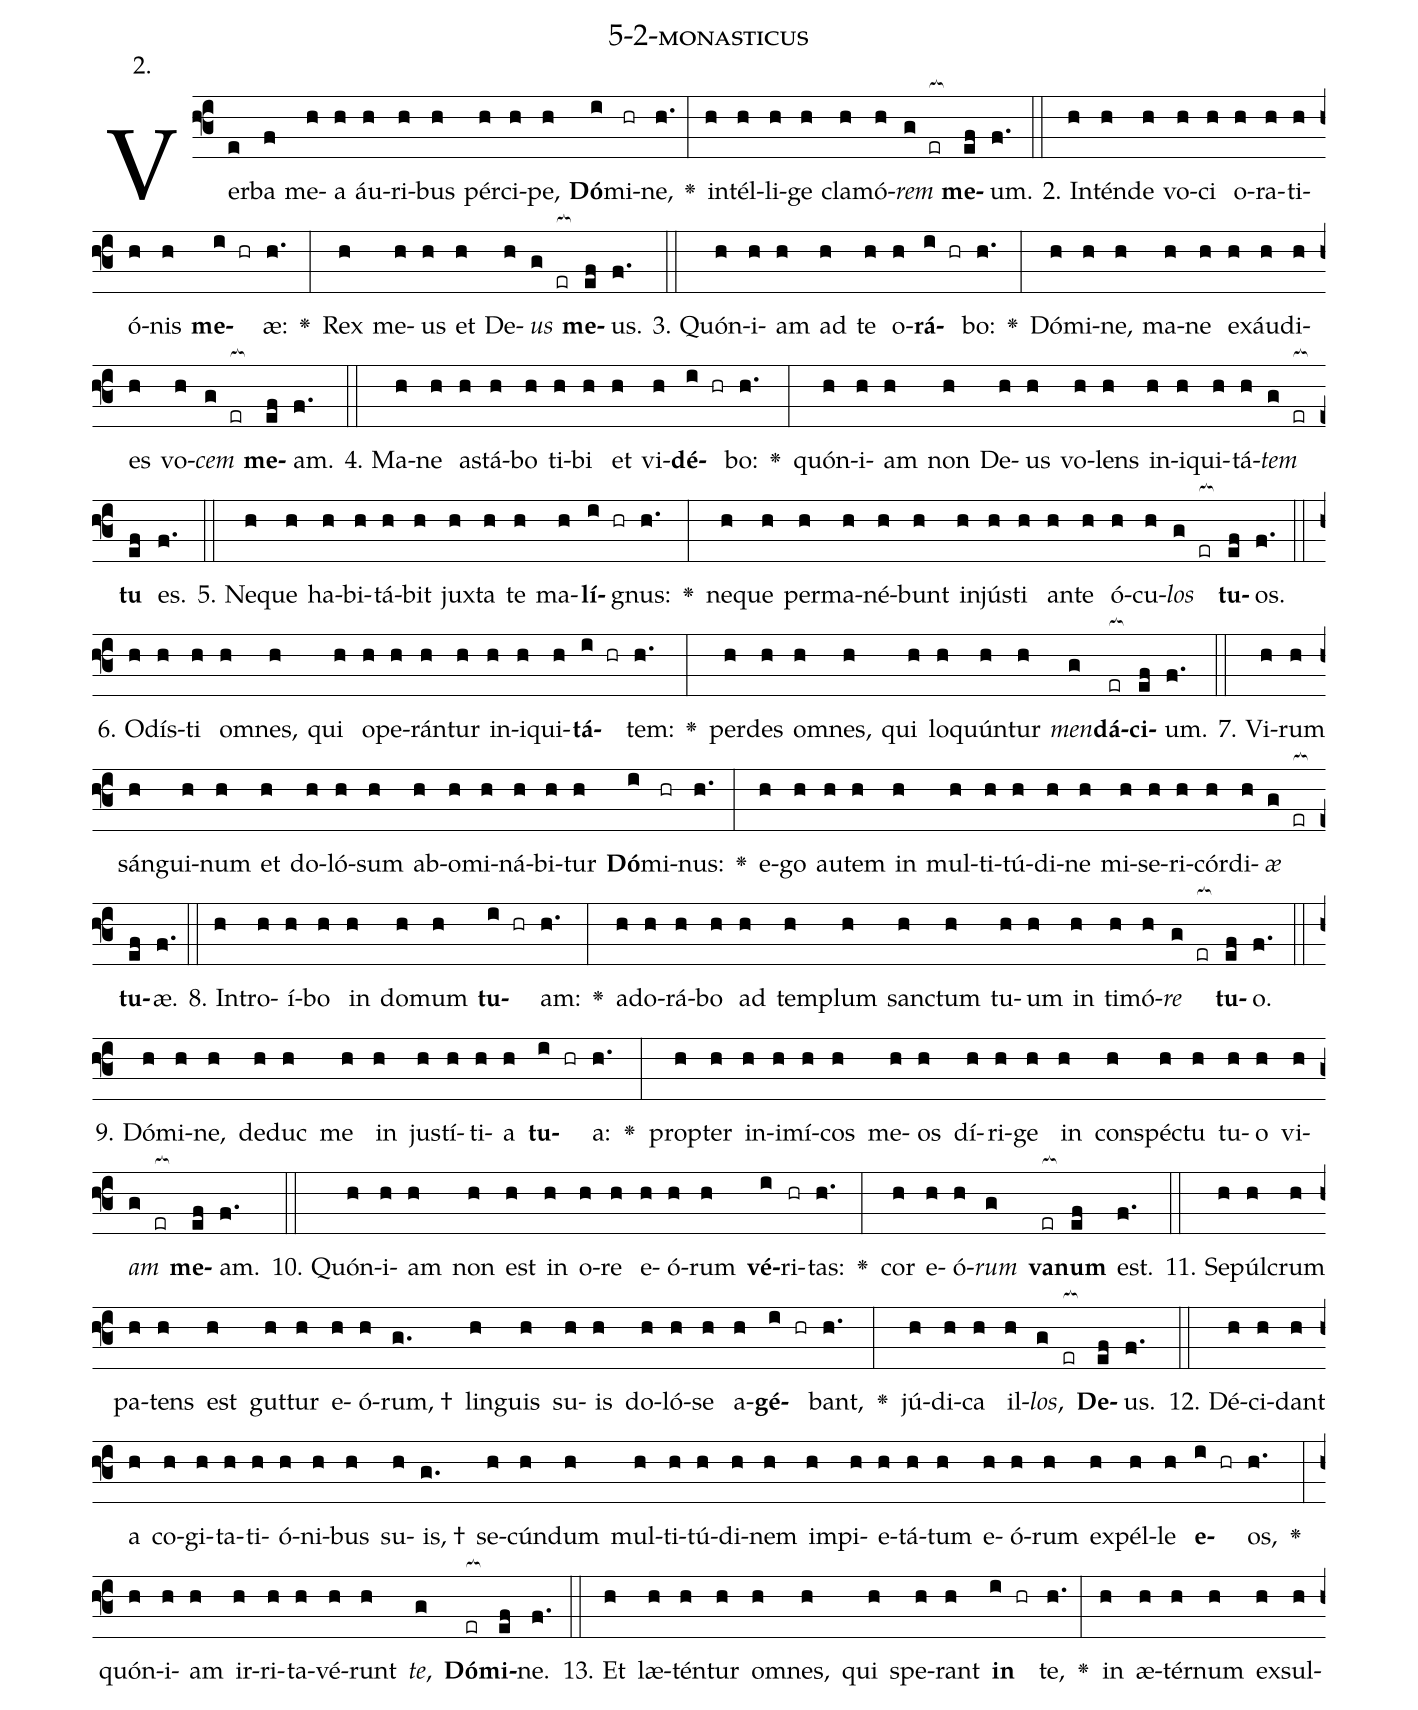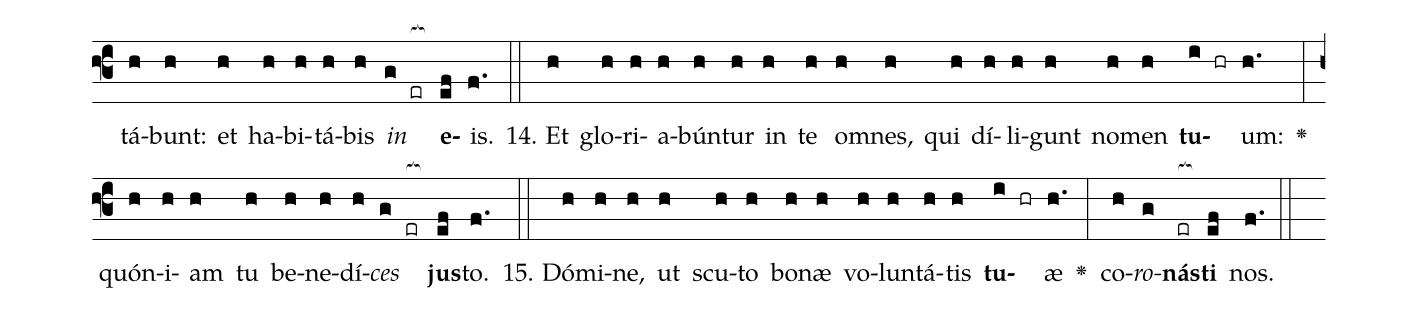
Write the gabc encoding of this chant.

name: 5-2-monasticus;
annotation: 2.;
%%
(f3)Ver(e)ba(f) me(h)a(h) áu(h)ri(h)bus(h) pér(h)ci(h)pe,(h) <b>Dó</b>(i)mi(hr)ne,(h.) <v>\greheightstar</v>(:) in(h)tél(h)li(h)ge(h) cla(h)mó(h)<i>rem</i>(g er[ocb:1{]) <b>me</b>(ef[ocb:0}])um.(f.) (::)
2. In(h)tén(h)de(h) vo(h)ci(h) o(h)ra(h)ti(h)ó(h)nis(h) <b>me</b>(i hr)æ:(h.) <v>\greheightstar</v>(:) Rex(h) me(h)us(h) et(h) De(h)<i>us</i>(g er[ocb:1{]) <b>me</b>(ef[ocb:0}])us.(f.) (::)
3. Quón(h)i(h)am(h) ad(h) te(h) o(h)<b>rá</b>(i hr)bo:(h.) <v>\greheightstar</v>(:) Dó(h)mi(h)ne,(h) ma(h)ne(h) ex(h)áu(h)di(h)es(h) vo(h)<i>cem</i>(g er[ocb:1{]) <b>me</b>(ef[ocb:0}])am.(f.) (::)
4. Ma(h)ne(h) a(h)stá(h)bo(h) ti(h)bi(h) et(h) vi(h)<b>dé</b>(i hr)bo:(h.) <v>\greheightstar</v>(:) quón(h)i(h)am(h) non(h) De(h)us(h) vo(h)lens(h) in(h)i(h)qui(h)tá(h)<i>tem</i>(g er[ocb:1{]) <b>tu</b>(ef[ocb:0}]) es.(f.) (::)
5. Ne(h)que(h) ha(h)bi(h)tá(h)bit(h) jux(h)ta(h) te(h) ma(h)<b>lí</b>(i hr)gnus:(h.) <v>\greheightstar</v>(:) ne(h)que(h) per(h)ma(h)né(h)bunt(h) in(h)jús(h)ti(h) an(h)te(h) ó(h)cu(h)<i>los</i>(g er[ocb:1{]) <b>tu</b>(ef[ocb:0}])os.(f.) (::)
6. O(h)dís(h)ti(h) om(h)nes,(h) qui(h) o(h)pe(h)rán(h)tur(h) in(h)i(h)qui(h)<b>tá</b>(i hr)tem:(h.) <v>\greheightstar</v>(:) per(h)des(h) om(h)nes,(h) qui(h) lo(h)quún(h)tur(h) <i>men</i>(g)<b>dá</b>(er[ocb:1{])<b>ci</b>(ef[ocb:0}])um.(f.) (::)
7. Vi(h)rum(h) sán(h)gui(h)num(h) et(h) do(h)ló(h)sum(h) ab(h)o(h)mi(h)ná(h)bi(h)tur(h) <b>Dó</b>(i)mi(hr)nus:(h.) <v>\greheightstar</v>(:) e(h)go(h) au(h)tem(h) in(h) mul(h)ti(h)tú(h)di(h)ne(h) mi(h)se(h)ri(h)cór(h)di(h)<i>æ</i>(g er[ocb:1{]) <b>tu</b>(ef[ocb:0}])æ.(f.) (::)
8. In(h)tro(h)í(h)bo(h) in(h) do(h)mum(h) <b>tu</b>(i hr)am:(h.) <v>\greheightstar</v>(:) ad(h)o(h)rá(h)bo(h) ad(h) tem(h)plum(h) sanc(h)tum(h) tu(h)um(h) in(h) ti(h)mó(h)<i>re</i>(g er[ocb:1{]) <b>tu</b>(ef[ocb:0}])o.(f.) (::)
9. Dó(h)mi(h)ne,(h) de(h)duc(h) me(h) in(h) jus(h)tí(h)ti(h)a(h) <b>tu</b>(i hr)a:(h.) <v>\greheightstar</v>(:) prop(h)ter(h) in(h)i(h)mí(h)cos(h) me(h)os(h) dí(h)ri(h)ge(h) in(h) con(h)spéc(h)tu(h) tu(h)o(h) vi(h)<i>am</i>(g er[ocb:1{]) <b>me</b>(ef[ocb:0}])am.(f.) (::)
10. Quón(h)i(h)am(h) non(h) est(h) in(h) o(h)re(h) e(h)ó(h)rum(h) <b>vé</b>(i)ri(hr)tas:(h.) <v>\greheightstar</v>(:) cor(h) e(h)ó(h)<i>rum</i>(g) <b>va</b>(er[ocb:1{])<b>num</b>(ef[ocb:0}]) est.(f.) (::)
11. Se(h)púl(h)crum(h) pa(h)tens(h) est(h) gut(h)tur(h) e(h)ó(h)rum, †(g.) lin(h)guis(h) su(h)is(h) do(h)ló(h)se(h) a(h)<b>gé</b>(i hr)bant,(h.) <v>\greheightstar</v>(:) jú(h)di(h)ca(h) il(h)<i>los</i>,(g er[ocb:1{]) <b>De</b>(ef[ocb:0}])us.(f.) (::)
12. Dé(h)ci(h)dant(h) a(h) co(h)gi(h)ta(h)ti(h)ó(h)ni(h)bus(h) su(h)is, †(g.) se(h)cún(h)dum(h) mul(h)ti(h)tú(h)di(h)nem(h) im(h)pi(h)e(h)tá(h)tum(h) e(h)ó(h)rum(h) ex(h)pél(h)le(h) <b>e</b>(i hr)os,(h.) <v>\greheightstar</v>(:) quón(h)i(h)am(h) ir(h)ri(h)ta(h)vé(h)runt(h) <i>te</i>,(g) <b>Dó</b>(er[ocb:1{])<b>mi</b>(ef[ocb:0}])ne.(f.) (::)
13. Et(h) læ(h)tén(h)tur(h) om(h)nes,(h) qui(h) spe(h)rant(h) <b>in</b>(i hr) te,(h.) <v>\greheightstar</v>(:) in(h) æ(h)tér(h)num(h) ex(h)sul(h)tá(h)bunt:(h) et(h) ha(h)bi(h)tá(h)bis(h) <i>in</i>(g er[ocb:1{]) <b>e</b>(ef[ocb:0}])is.(f.) (::)
14. Et(h) glo(h)ri(h)a(h)bún(h)tur(h) in(h) te(h) om(h)nes,(h) qui(h) dí(h)li(h)gunt(h) no(h)men(h) <b>tu</b>(i hr)um:(h.) <v>\greheightstar</v>(:) quón(h)i(h)am(h) tu(h) be(h)ne(h)dí(h)<i>ces</i>(g er[ocb:1{]) <b>jus</b>(ef[ocb:0}])to.(f.) (::)
15. Dó(h)mi(h)ne,(h) ut(h) scu(h)to(h) bo(h)næ(h) vo(h)lun(h)tá(h)tis(h) <b>tu</b>(i hr)æ(h.) <v>\greheightstar</v>(:) co(h)<i>ro</i>(g)<b>nás</b>(er[ocb:1{])<b>ti</b>(ef[ocb:0}]) nos.(f.) (::)
